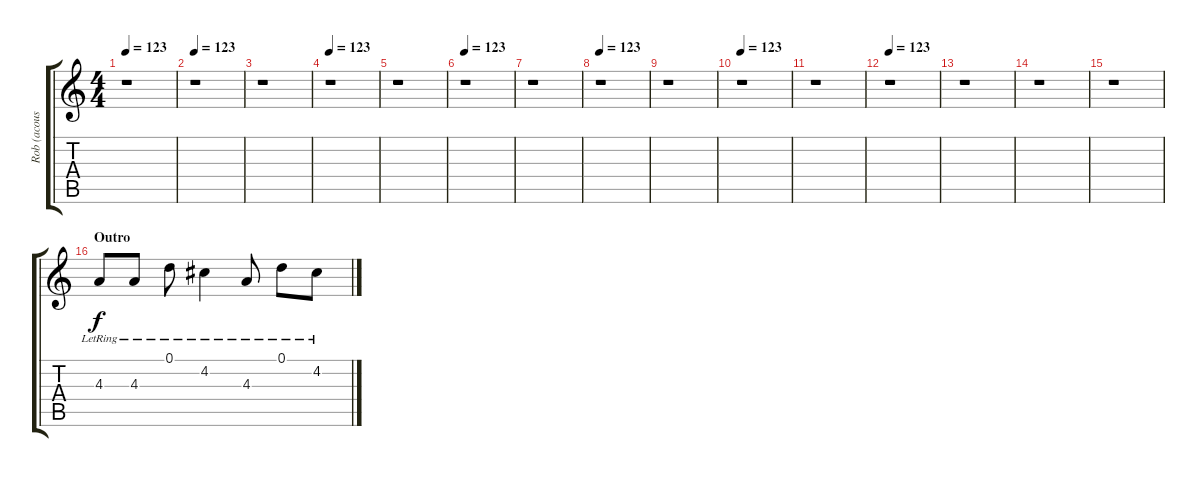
\track ("Rob (acoustic)" "Rob (acous") {instrument acousticguitarnylon}
\staff {score tabs}
\tuning (D4 A3 F3 C3 G2 D2) {hide}
\ts (4 4)
\tempo 123
\clef g2
\ks c
r.1{dy f} |
\tempo 123
r.1 |
r.1 |
\tempo 123
r.1 |
r.1 |
\tempo 123
r.1 |
r.1 |
\tempo 123
r.1 |
r.1 |
\tempo 123
r.1 |
r.1 |
\tempo 123
r.1 |
r.1 |
r.1 |
r.1 |
\section ("" "Outro")
4.3{lr}.8 4.3{lr}.8 0.1{lr}.8 4.2{lr}.4 4.3{lr}.8 0.1{lr}.8 4.2{lr}.8
